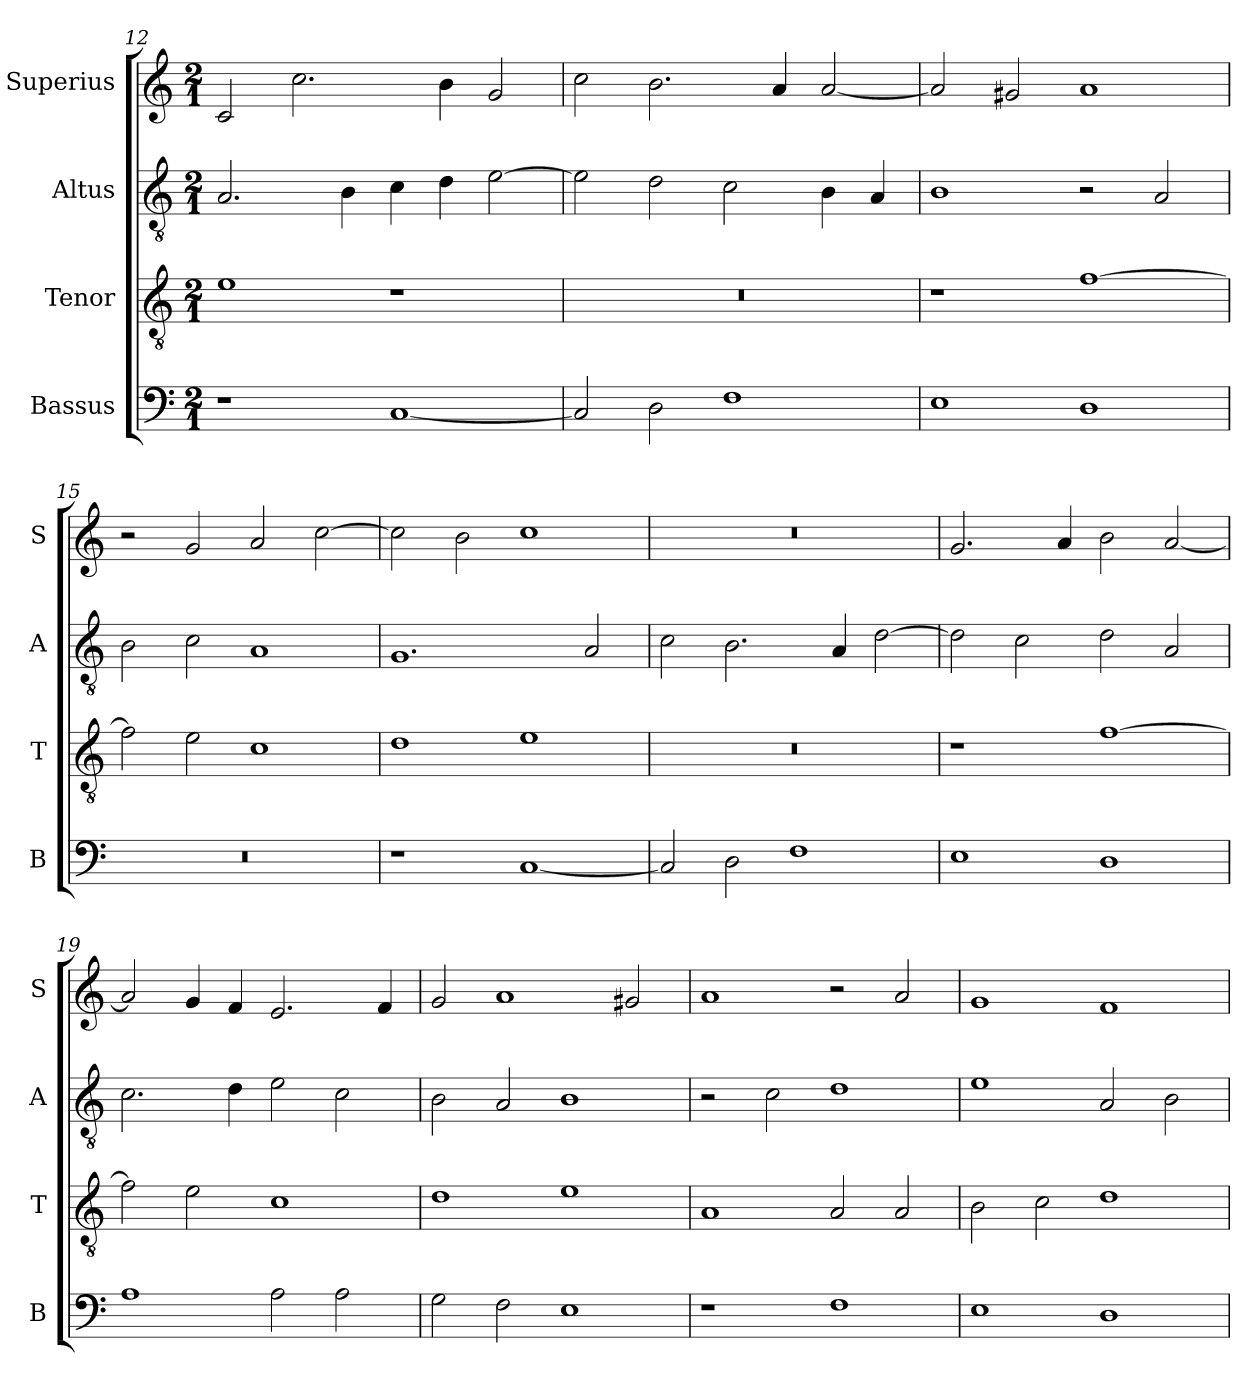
**kern	**kern	**kern	**kern
*part4	*part3	*part2	*part1
*staff4	*staff3	*staff2	*staff1
*I"Bassus	*I"Tenor	*I"Altus	*I"Superius
*I'B	*I'T	*I'A	*I'S
*clefF4	*clefGv2	*clefGv2	*clefG2
*k[]	*k[]	*k[]	*k[]
*C:	*C:	*C:	*C:
*M2/1	*M2/1	*M2/1	*M2/1
=12	=12	=12	=12
1r	1e	2.A	2c
.	.	.	2.cc
.	.	4B	.
[1C	1r	4c	.
.	.	4d	4b
.	.	[2e	2g
=13	=13	=13	=13
2C]	0r	2e]	2cc
2D	.	2d	2.b
1F	.	2c	.
.	.	.	4a
.	.	4B	[2a
.	.	4A	.
=14	=14	=14	=14
1E	1r	1B	2a]
.	.	.	2g#X
1D	[1f	2r	1a
.	.	2A	.
=15	=15	=15	=15
0r	2f]	2B	2r
.	2e	2c	2g
.	1c	1A	2a
.	.	.	[2cc
=16	=16	=16	=16
1r	1d	1.G	2cc]
.	.	.	2b
[1C	1e	.	1cc
.	.	2A	.
=17	=17	=17	=17
2C]	0r	2c	0r
2D	.	2.B	.
1F	.	.	.
.	.	4A	.
.	.	[2d	.
=18	=18	=18	=18
1E	1r	2d]	2.g
.	.	2c	.
.	.	.	4a
1D	[1f	2d	2b
.	.	2A	[2a
=19	=19	=19	=19
1A	2f]	2.c	2a]
.	2e	.	4g
.	.	4d	4f
2A	1c	2e	2.e
2A	.	2c	.
.	.	.	4f
=20	=20	=20	=20
2G	1d	2B	2g
2F	.	2A	1a
1E	1e	1B	.
.	.	.	2g#X
=21	=21	=21	=21
1r	1A	2r	1a
.	.	2c	.
1F	2A	1d	2r
.	2A	.	2a
=22	=22	=22	=22
1E	2B	1e	1g
.	2c	.	.
1D	1d	2A	1f
.	.	2B	.
=	=	=	=
*-	*-	*-	*-
